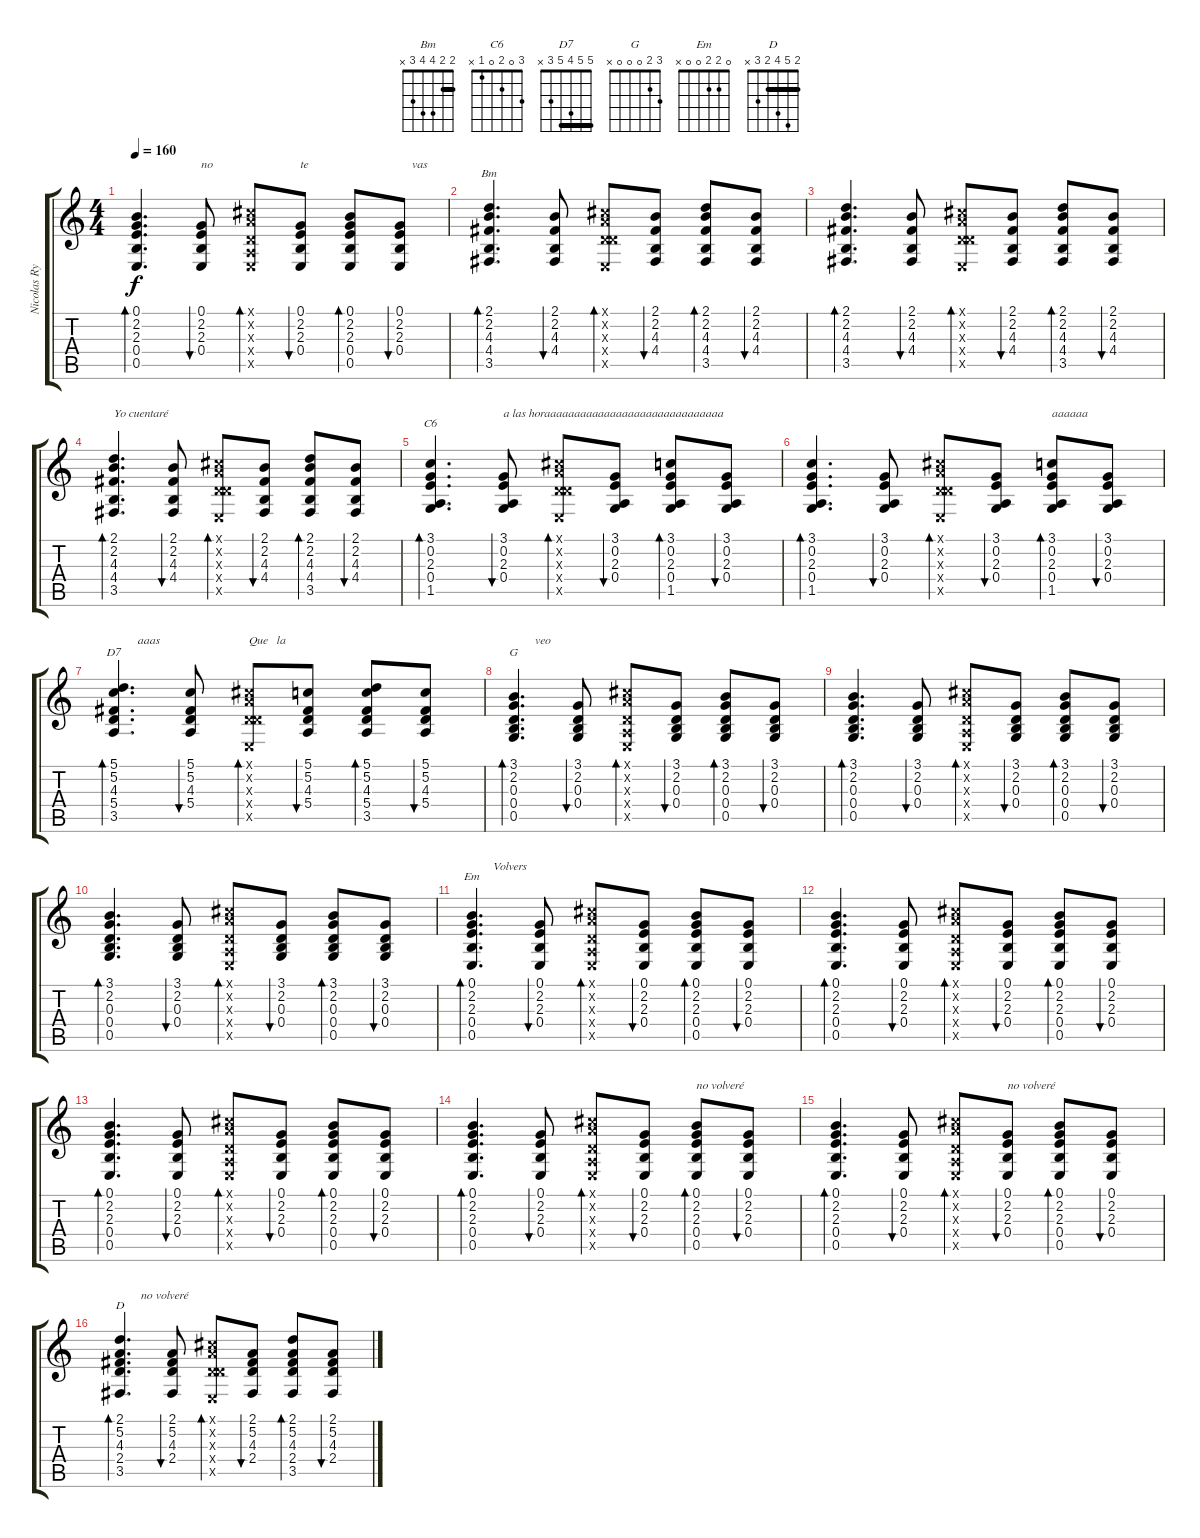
\track ("Nicolas Rythm" "Nicolas Ry") {instrument acousticguitarnylon}
\staff {score tabs}
\tuning (E2 A2 D3 G3 B3 E4) {hide}
\chord ("Bm" 2 2 4 4 3 x) {barre 2}
\chord ("C6" 3 0 2 0 1 x)
\chord ("D7" 5 5 4 5 3 x) {barre 5}
\chord ("G" 3 2 0 0 0 x)
\chord ("Em" 0 2 2 0 0 x)
\chord ("D" 2 5 4 2 3 x) {barre 2}
\ts (4 4)
\tempo 160
\clef g2
\ks c
(0.1 2.2 2.3 0.4 0.5).4{d bd 60 dy f} (0.1 2.2 2.3 0.4).8{bu 60 txt "no"} (0.1{x} 0.2{x} 0.3{x} 2.4{x} 2.5{x}).8{bd 60} (0.1 2.2 2.3 0.4).8{bu 60 txt "te"} (0.1 2.2 2.3 0.4 0.5).8{bd 60} (0.1 2.2 2.3 0.4).8{bu 60 txt "    vas"} |
(2.1 2.2 4.3 4.4 3.5).4{d bd 60 ch "Bm"} (2.1 2.2 4.3 4.4).8{bu 60} (0.1{x} 5.2{x} 0.3{x} 2.4{x} 2.5{x}).8{bd 60} (2.1 2.2 4.3 4.4).8{bu 60} (2.1 2.2 4.3 4.4 3.5).8{bd 60} (2.1 2.2 4.3 4.4).8{bu 60} |
(2.1 2.2 4.3 4.4 3.5).4{d bd 60} (2.1 2.2 4.3 4.4).8{bu 60} (0.1{x} 5.2{x} 0.3{x} 2.4{x} 2.5{x}).8{bd 60} (2.1 2.2 4.3 4.4).8{bu 60} (2.1 2.2 4.3 4.4 3.5).8{bd 60} (2.1 2.2 4.3 4.4).8{bu 60} |
(2.1 2.2 4.3 4.4 3.5).4{d bd 60 txt "Yo cuentaré"} (2.1 2.2 4.3 4.4).8{bu 60} (0.1{x} 5.2{x} 0.3{x} 2.4{x} 2.5{x}).8{bd 60} (2.1 2.2 4.3 4.4).8{bu 60} (2.1 2.2 4.3 4.4 3.5).8{bd 60} (2.1 2.2 4.3 4.4).8{bu 60} |
(3.1 0.2 2.3 0.4 1.5).4{d bd 60 ch "C6"} (3.1 0.2 2.3 0.4).8{bu 60 txt "a las horaaaaaaaaaaaaaaaaaaaaaaaaaaaaaa"} (0.1{x} 5.2{x} 0.3{x} 2.4{x} 2.5{x}).8{bd 60} (3.1 0.2 2.3 0.4).8{bu 60} (3.1 0.2 2.3 0.4 1.5).8{bd 60} (3.1 0.2 2.3 0.4).8{bu 60} |
(3.1 0.2 2.3 0.4 1.5).4{d bd 60} (3.1 0.2 2.3 0.4).8{bu 60} (0.1{x} 5.2{x} 0.3{x} 2.4{x} 2.5{x}).8{bd 60} (3.1 0.2 2.3 0.4).8{bu 60} (3.1 0.2 2.3 0.4 1.5).8{bd 60 txt "aaaaaa"} (3.1 0.2 2.3 0.4).8{bu 60} |
(5.1 5.2 4.3 5.4 3.5).4{d bd 60 ch "D7" txt "        aaas"} (5.1 5.2 4.3 5.4).8{bu 60} (0.1{x} 5.2{x} 0.3{x} 2.4{x} 2.5{x}).8{bd 60 txt "Que   la"} (5.1 5.2 4.3 5.4).8{bu 60} (5.1 5.2 4.3 5.4 3.5).8{bd 60} (5.1 5.2 4.3 5.4).8{bu 60} |
(3.1 2.2 0.3 0.4 0.5).4{d bd 60 ch "G" txt "       veo"} (3.1 2.2 0.3 0.4).8{bu 60} (0.1{x} 0.2{x} 0.3{x} 2.4{x} 2.5{x}).8{bd 60} (3.1 2.2 0.3 0.4).8{bu 60} (3.1 2.2 0.3 0.4 0.5).8{bd 60} (3.1 2.2 0.3 0.4).8{bu 60} |
(3.1 2.2 0.3 0.4 0.5).4{d bd 60} (3.1 2.2 0.3 0.4).8{bu 60} (0.1{x} 0.2{x} 0.3{x} 2.4{x} 2.5{x}).8{bd 60} (3.1 2.2 0.3 0.4).8{bu 60} (3.1 2.2 0.3 0.4 0.5).8{bd 60} (3.1 2.2 0.3 0.4).8{bu 60} |
(3.1 2.2 0.3 0.4 0.5).4{d bd 60} (3.1 2.2 0.3 0.4).8{bu 60} (0.1{x} 0.2{x} 0.3{x} 2.4{x} 2.5{x}).8{bd 60} (3.1 2.2 0.3 0.4).8{bu 60} (3.1 2.2 0.3 0.4 0.5).8{bd 60} (3.1 2.2 0.3 0.4).8{bu 60} |
(0.1 2.2 2.3 0.4 0.5).4{d bd 60 ch "Em" txt "       Volvers"} (0.1 2.2 2.3 0.4).8{bu 60} (0.1{x} 0.2{x} 0.3{x} 2.4{x} 2.5{x}).8{bd 60} (0.1 2.2 2.3 0.4).8{bu 60} (0.1 2.2 2.3 0.4 0.5).8{bd 60} (0.1 2.2 2.3 0.4).8{bu 60} |
(0.1 2.2 2.3 0.4 0.5).4{d bd 60} (0.1 2.2 2.3 0.4).8{bu 60} (0.1{x} 0.2{x} 0.3{x} 2.4{x} 2.5{x}).8{bd 60} (0.1 2.2 2.3 0.4).8{bu 60} (0.1 2.2 2.3 0.4 0.5).8{bd 60} (0.1 2.2 2.3 0.4).8{bu 60} |
(0.1 2.2 2.3 0.4 0.5).4{d bd 60} (0.1 2.2 2.3 0.4).8{bu 60} (0.1{x} 0.2{x} 0.3{x} 2.4{x} 2.5{x}).8{bd 60} (0.1 2.2 2.3 0.4).8{bu 60} (0.1 2.2 2.3 0.4 0.5).8{bd 60} (0.1 2.2 2.3 0.4).8{bu 60} |
(0.1 2.2 2.3 0.4 0.5).4{d bd 60} (0.1 2.2 2.3 0.4).8{bu 60} (0.1{x} 0.2{x} 0.3{x} 2.4{x} 2.5{x}).8{bd 60} (0.1 2.2 2.3 0.4).8{bu 60} (0.1 2.2 2.3 0.4 0.5).8{bd 60 txt "no volveré"} (0.1 2.2 2.3 0.4).8{bu 60} |
(0.1 2.2 2.3 0.4 0.5).4{d bd 60} (0.1 2.2 2.3 0.4).8{bu 60} (0.1{x} 0.2{x} 0.3{x} 2.4{x} 2.5{x}).8{bd 60} (0.1 2.2 2.3 0.4).8{bu 60 txt "no volveré"} (0.1 2.2 2.3 0.4 0.5).8{bd 60} (0.1 2.2 2.3 0.4).8{bu 60} |
(2.1 5.2 4.3 2.4 3.5).4{d bd 60 ch "D" txt "       no volveré"} (2.1 5.2 4.3 2.4).8{bu 60} (0.1{x} 5.2{x} 0.3{x} 2.4{x} 2.5{x}).8{bd 60} (2.1 5.2 4.3 2.4).8{bu 60} (2.1 5.2 4.3 2.4 3.5).8{bd 60} (2.1 5.2 4.3 2.4).8{bu 60}
